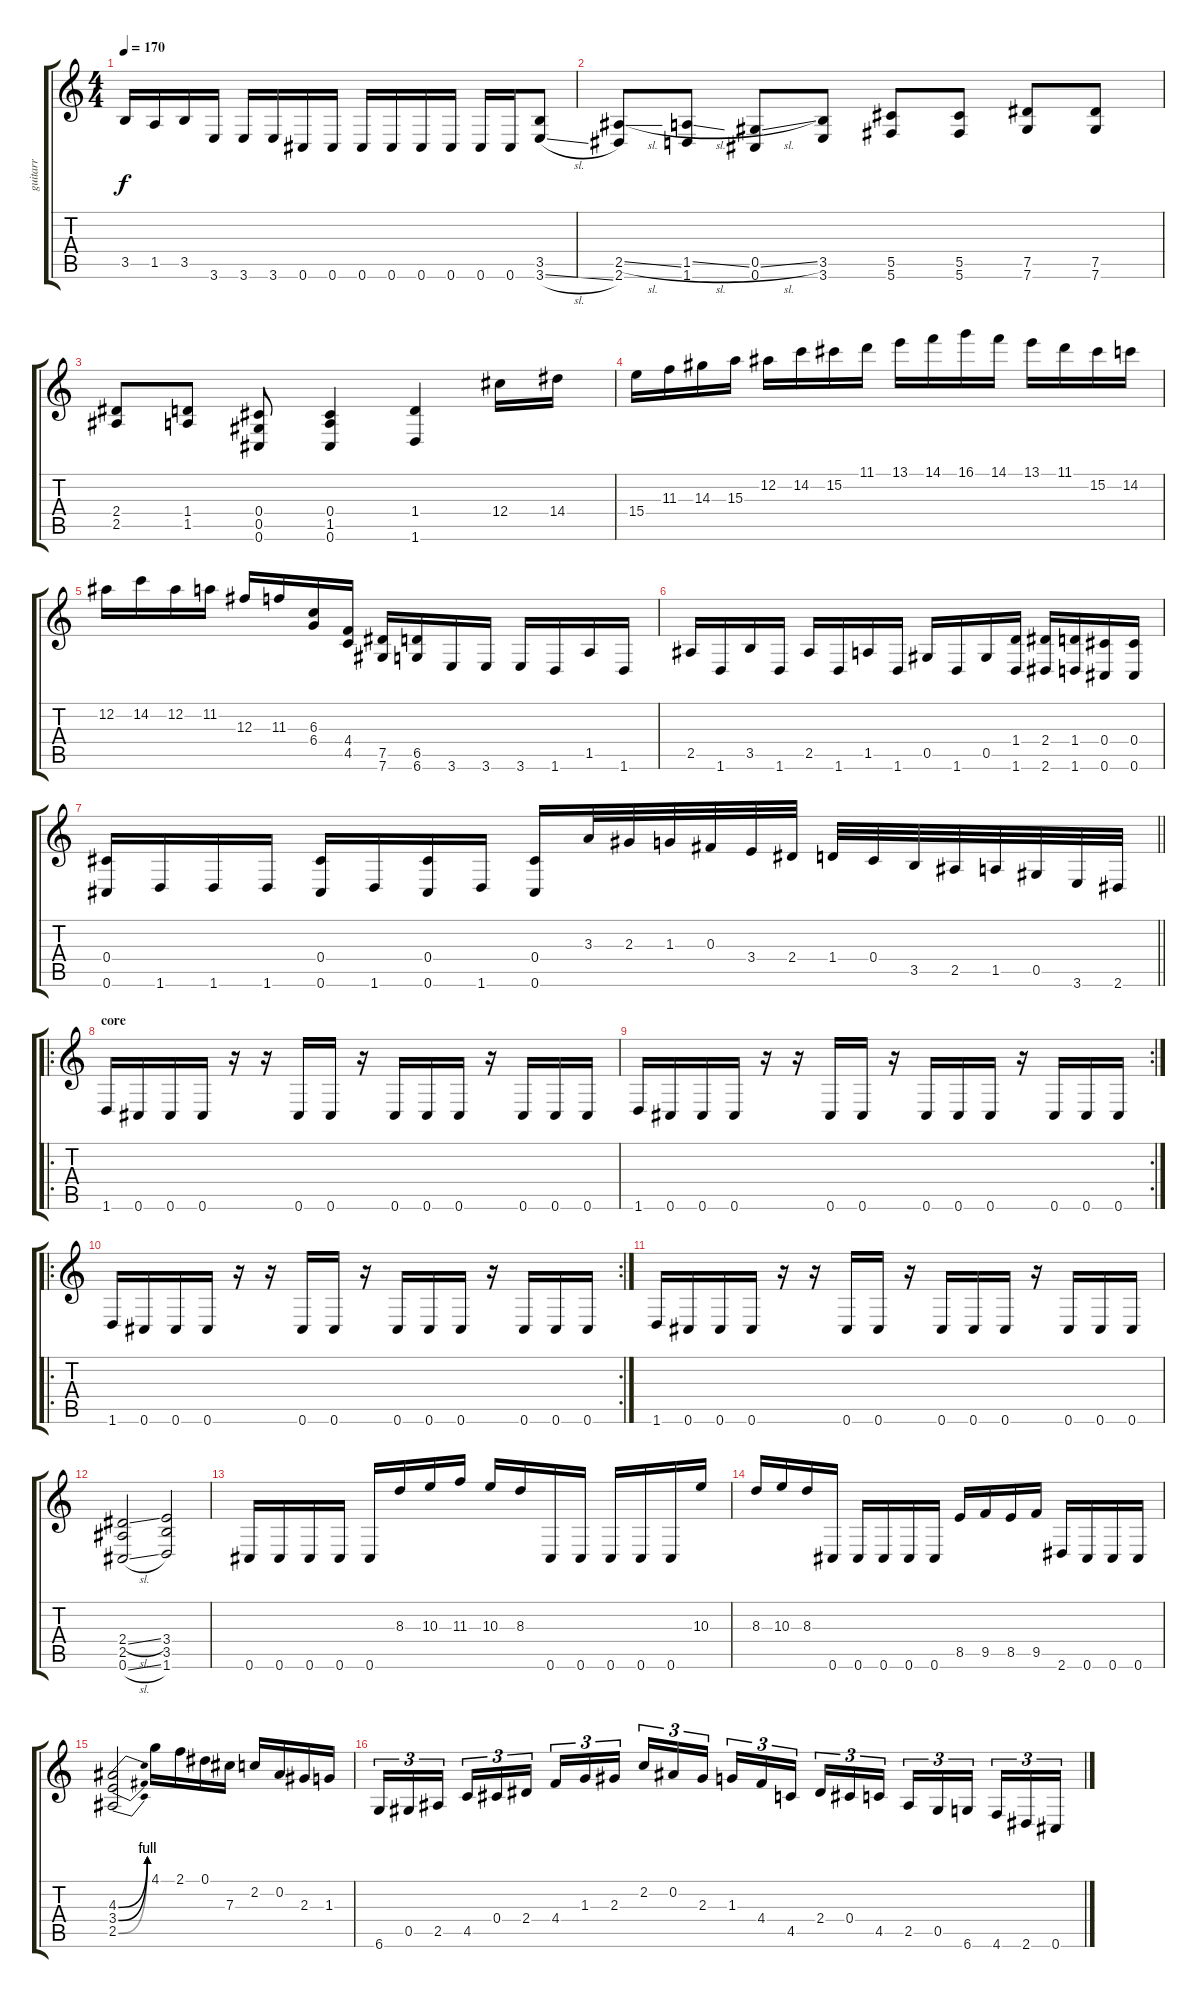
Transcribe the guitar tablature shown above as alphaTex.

\track ("guitarr" "guitarr") {instrument distortionguitar}
\staff {score tabs}
\tuning (Eb4 Bb3 Gb3 Db3 Ab2 Db2) {hide}
\ts (4 4)
\tempo 170
\clef g2
\ks c
3.5.16{dy f} 1.5.16 3.5.16 3.6.16 3.6.16 3.6.16 0.6.16 0.6.16 0.6.16 0.6.16 0.6.16 0.6.16 0.6.16 0.6.16 (3.5 3.6{sl}).8 |
(2.5{sl} 2.6).8 (1.5{sl} 1.6).8 (0.5{sl} 0.6).8 (3.5 3.6).8 (5.5 5.6).8 (5.5 5.6).8 (7.5 7.6).8 (7.5 7.6).8 |
(2.4 2.5).8 (1.4 1.5).8 (0.4 0.5 0.6).8 (0.4 1.5 0.6).4 (1.4 1.6).4 12.4.16 14.4.16 |
15.4.16 11.3.16 14.3.16 15.3.16 12.2.16 14.2.16 15.2.16 11.1.16 13.1.16 14.1.16 16.1.16 14.1.16 13.1.16 11.1.16 15.2.16 14.2.16 |
12.2.16 14.2.16 12.2.16 11.2.16 12.3.16 11.3.16 (6.3 6.4).16 (4.4 4.5).16 (7.5 7.6).16 (6.5 6.6).16 3.6.16 3.6.16 3.6.16 1.6.16 1.5.16 1.6.16 |
2.5.16 1.6.16 3.5.16 1.6.16 2.5.16 1.6.16 1.5.16 1.6.16 0.5.16 1.6.16 0.5.16 (1.4 1.6).16 (2.4 2.6).16 (1.4 1.6).16 (0.4 0.6).16 (0.4 0.6).16 |
\barLineRight lightlight
(0.4 0.6).16 1.6.16 1.6.16 1.6.16 (0.4 0.6).16 1.6.16 (0.4 0.6).16 1.6.16 (0.4 0.6).16 3.3.32 2.3.32 1.3.32 0.3.32 3.4.32 2.4.32 1.4.32 0.4.32 3.5.32 2.5.32 1.5.32 0.5.32 3.6.32 2.6.32 |
\ro
\section ("" "core")
1.6.16 0.6.16 0.6.16 0.6.16 r.16 r.16 0.6.16 0.6.16 r.16 0.6.16 0.6.16 0.6.16 r.16 0.6.16 0.6.16 0.6.16 |
\rc 2
1.6.16 0.6.16 0.6.16 0.6.16 r.16 r.16 0.6.16 0.6.16 r.16 0.6.16 0.6.16 0.6.16 r.16 0.6.16 0.6.16 0.6.16 |
\ro
\rc 2
1.6.16{balance 16} 0.6.16 0.6.16 0.6.16 r.16 r.16 0.6.16 0.6.16 r.16 0.6.16 0.6.16 0.6.16 r.16 0.6.16 0.6.16 0.6.16 |
1.6.16{volume 16 balance 8} 0.6.16 0.6.16 0.6.16 r.16 r.16 0.6.16 0.6.16 r.16 0.6.16 0.6.16 0.6.16 r.16 0.6.16 0.6.16 0.6.16 |
(2.4{sl} 2.5 0.6{sl}).2 (3.4 3.5 1.6).2 |
0.6.16 0.6.16 0.6.16 0.6.16 0.6.16 8.3.16 10.3.16 11.3.16 10.3.16 8.3.16 0.6.16 0.6.16 0.6.16 0.6.16 0.6.16 10.3.16 |
8.3.16 10.3.16 8.3.16 0.6.16 0.6.16 0.6.16 0.6.16 0.6.16 8.5.16 9.5.16 8.5.16 9.5.16 2.6.16 0.6.16 0.6.16 0.6.16 |
(4.3{be (bend 0 0 60 4)} 3.4{be (bend 0 0 60 4)} 2.5{be (bend 0 0 60 4)}).2 4.1.16 2.1.16 0.1.16 7.3.16 2.2.16 0.2.16 2.3.16 1.3.16 |
6.6.16{tu (3 2)} 0.5.16{tu (3 2)} 2.5.16{tu (3 2) beam splitsecondary} 4.5.16{tu (3 2)} 0.4.16{tu (3 2)} 2.4.16{tu (3 2)} 4.4.16{tu (3 2)} 1.3.16{tu (3 2)} 2.3.16{tu (3 2) beam splitsecondary} 2.2.16{tu (3 2)} 0.2.16{tu (3 2)} 2.3.16{tu (3 2)} 1.3.16{tu (3 2)} 4.4.16{tu (3 2)} 4.5.16{tu (3 2) beam splitsecondary} 2.4.16{tu (3 2)} 0.4.16{tu (3 2)} 4.5.16{tu (3 2)} 2.5.16{tu (3 2)} 0.5.16{tu (3 2)} 6.6.16{tu (3 2) beam splitsecondary} 4.6.16{tu (3 2)} 2.6.16{tu (3 2)} 0.6.16{tu (3 2)}
